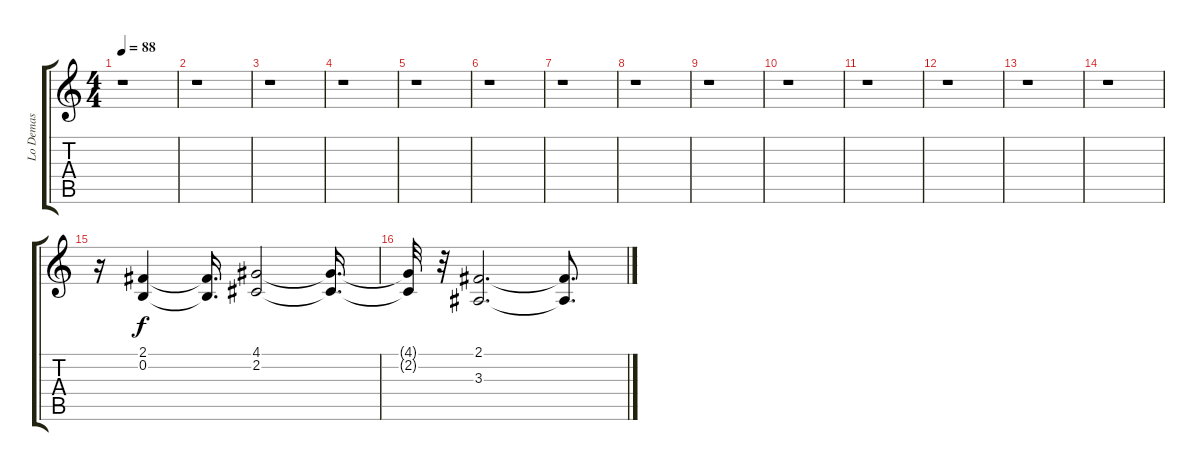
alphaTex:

\track ("Lo Demas" "Lo Demas") {instrument stringensemble1}
\staff {score tabs}
\tuning (E4 B3 G3 D3 A2 E2) {hide}
\ts (4 4)
\tempo 88
\clef g2
\ks c
r.1{dy f} |
r.1 |
r.1 |
r.1 |
r.1 |
r.1 |
r.1 |
r.1 |
r.1 |
r.1 |
r.1 |
r.1 |
r.1 |
r.1 |
r.16 (2.1 0.2).4 (2.1{t} 0.2{t}).16{d} (4.1 2.2).2 (4.1{t} 2.2{t}).16{d} |
(4.1{t} 2.2{t}).32 r.32 (2.1 3.3).2{d} (2.1{t} 3.3{t}).8{d}
